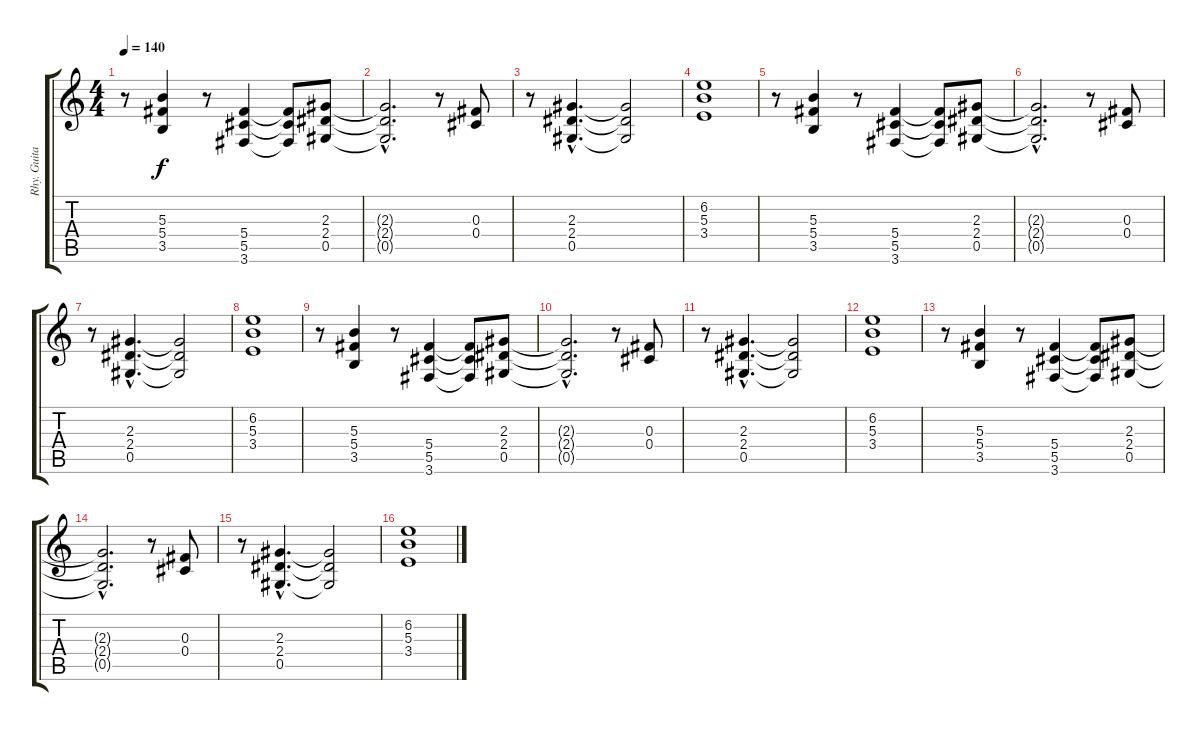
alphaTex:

\track ("Rhy. Guitar I" "Rhy. Guita") {instrument distortionguitar}
\staff {score tabs}
\tuning (Eb4 Bb3 Gb3 Db3 Ab2 Eb2) {hide}
\ts (4 4)
\tempo 140
\clef g2
\ks c
r.8{dy f} (5.3 5.4 3.5).4 r.8 (5.4 5.5 3.6).4 (5.4{t} 5.5{t} 3.6{t}).8 (2.3 2.4 0.5).8 |
(2.3{hac t} 2.4{hac t} 0.5{hac t}).2{d} r.8 (0.3 0.4).8 |
r.8 (2.3{hac} 2.4{hac} 0.5{hac}).4{d} (2.3{t} 2.4{t} 0.5{t}).2 |
(6.2 5.3 3.4).1 |
r.8 (5.3 5.4 3.5).4 r.8 (5.4 5.5 3.6).4 (5.4{t} 5.5{t} 3.6{t}).8 (2.3 2.4 0.5).8 |
(2.3{hac t} 2.4{hac t} 0.5{hac t}).2{d} r.8 (0.3 0.4).8 |
r.8 (2.3{hac} 2.4{hac} 0.5{hac}).4{d} (2.3{t} 2.4{t} 0.5{t}).2 |
(6.2 5.3 3.4).1 |
r.8 (5.3 5.4 3.5).4 r.8 (5.4 5.5 3.6).4 (5.4{t} 5.5{t} 3.6{t}).8 (2.3 2.4 0.5).8 |
(2.3{hac t} 2.4{hac t} 0.5{hac t}).2{d} r.8 (0.3 0.4).8 |
r.8 (2.3{hac} 2.4{hac} 0.5{hac}).4{d} (2.3{t} 2.4{t} 0.5{t}).2 |
(6.2 5.3 3.4).1 |
r.8 (5.3 5.4 3.5).4 r.8 (5.4 5.5 3.6).4 (5.4{t} 5.5{t} 3.6{t}).8 (2.3 2.4 0.5).8 |
(2.3{hac t} 2.4{hac t} 0.5{hac t}).2{d} r.8 (0.3 0.4).8 |
r.8 (2.3{hac} 2.4{hac} 0.5{hac}).4{d} (2.3{t} 2.4{t} 0.5{t}).2 |
(6.2 5.3 3.4).1
